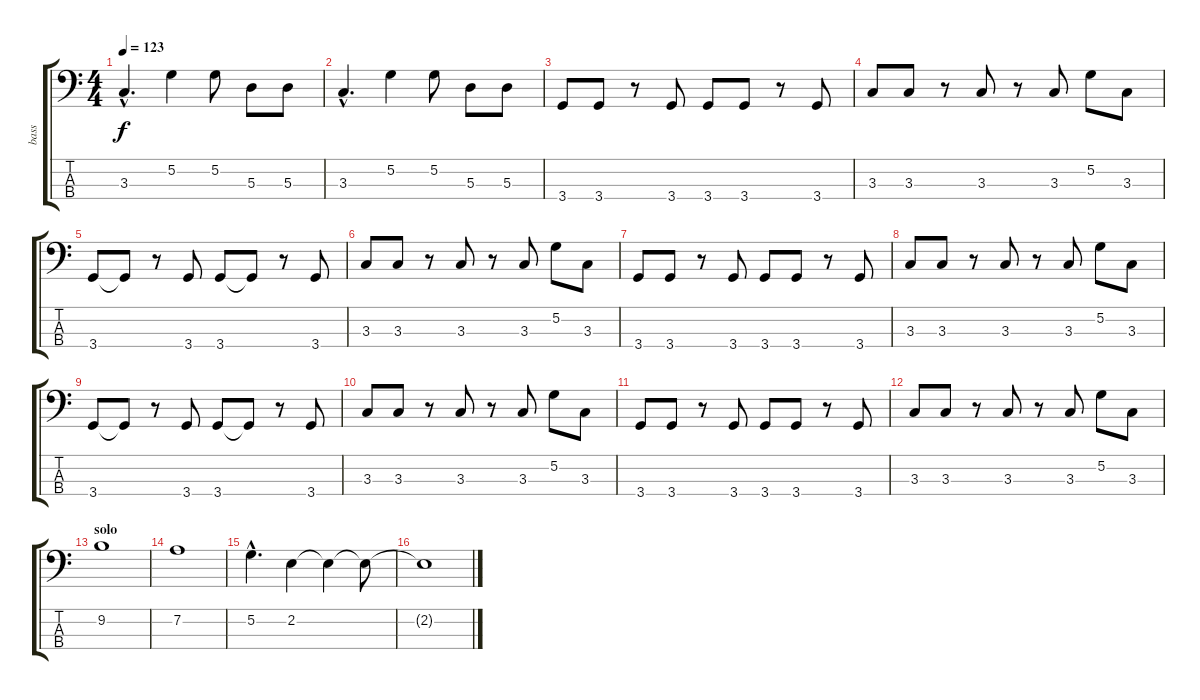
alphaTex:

\track ("bass" "bass") {instrument electricbasspick}
\staff {score tabs}
\tuning (G2 D2 A1 E1) {hide}
\ts (4 4)
\tempo 123
\clef f4
\ks c
3.3{hac}.4{d dy f} 5.2.4 5.2.8 5.3.8 5.3.8 |
3.3{hac}.4{d} 5.2.4 5.2.8 5.3.8 5.3.8 |
3.4.8 3.4.8 r.8 3.4.8 3.4.8 3.4.8 r.8 3.4.8 |
3.3.8 3.3.8 r.8 3.3.8 r.8 3.3.8 5.2.8 3.3.8 |
3.4.8 3.4{t}.8 r.8 3.4.8 3.4.8 3.4{t}.8 r.8 3.4.8 |
3.3.8 3.3.8 r.8 3.3.8 r.8 3.3.8 5.2.8 3.3.8 |
3.4.8 3.4.8 r.8 3.4.8 3.4.8 3.4.8 r.8 3.4.8 |
3.3.8 3.3.8 r.8 3.3.8 r.8 3.3.8 5.2.8 3.3.8 |
3.4.8 3.4{t}.8 r.8 3.4.8 3.4.8 3.4{t}.8 r.8 3.4.8 |
3.3.8 3.3.8 r.8 3.3.8 r.8 3.3.8 5.2.8 3.3.8 |
3.4.8 3.4.8 r.8 3.4.8 3.4.8 3.4.8 r.8 3.4.8 |
3.3.8 3.3.8 r.8 3.3.8 r.8 3.3.8 5.2.8 3.3.8 |
\section ("" "solo")
9.2.1 |
7.2.1 |
5.2{hac}.4{d} 2.2.4 2.2{t}.4 2.2{t}.8 |
2.2{t}.1
